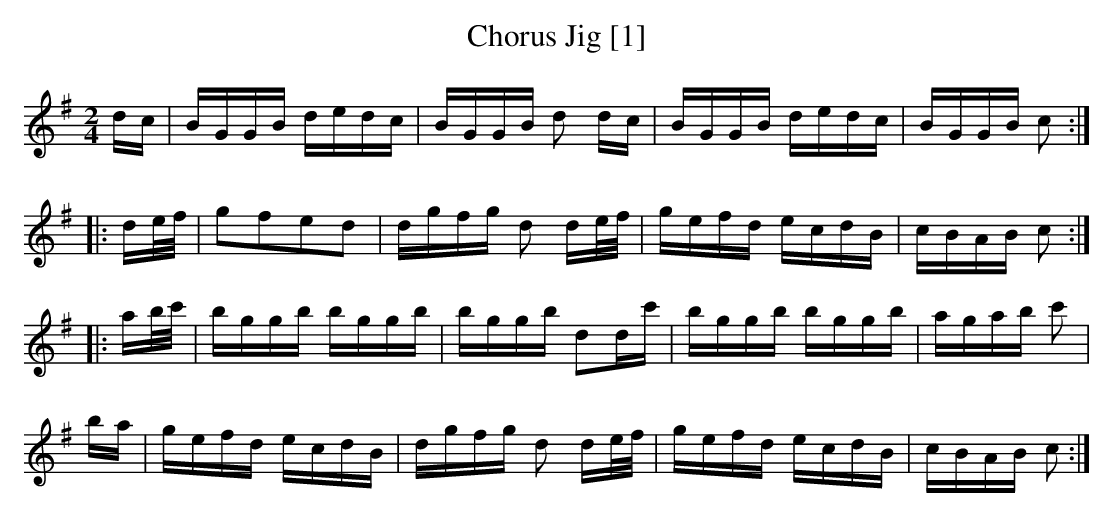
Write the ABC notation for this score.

X:1
T:Chorus Jig [1]
M:2/4
L:1/8
K:G
d/c/|B/G/G/B/ d/e/d/c/ |B/G/G/B/ d d/c/|B/G/G/B/ d/e/d/c/ |B/G/G/B/ c:|
|:d/e/4f/4|gfed|d/g/f/g/ d d/e/4f/4|g/e/f/d/ e/c/d/B/ |c/B/A/B/ c:|
|:a/b/4c'/4|b/g/g/b/ b/g/g/b/|b/g/g/b/ d’d/c'/|b/g/g/b/ b/g/g/b/|a/g/a/b/ c'|
b/a/|g/e/f/d/ e/c/d/B/|d/g/f/g/ d d/e/4f/4|g/e/f/d/ e/c/d/B/|c/B/A/B/ c:|]
